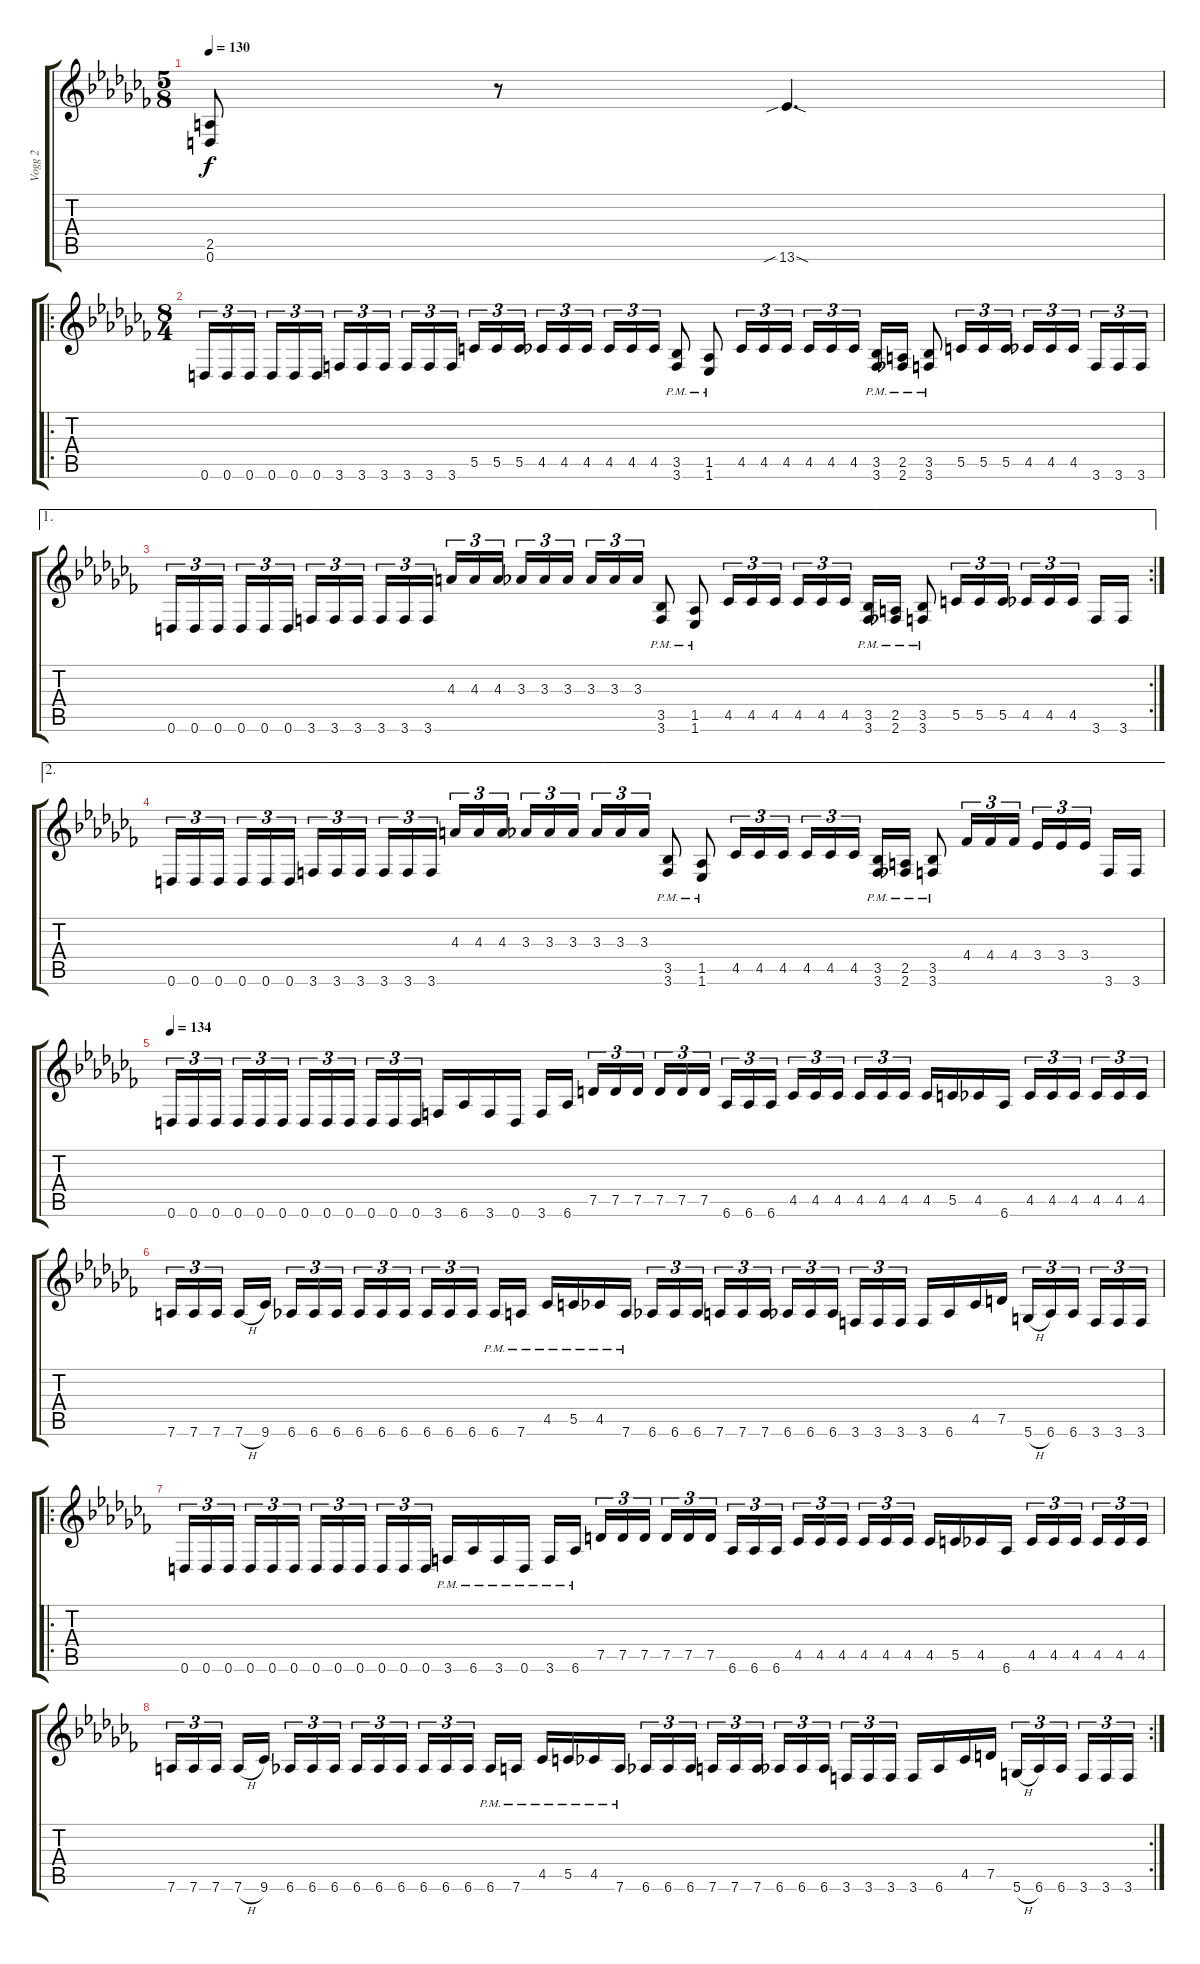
\track ("Vogg 2" "Vogg 2") {instrument distortionguitar}
\staff {score tabs}
\tuning (D4 A3 F3 C3 G2 D2) {hide}
\ts (5 8)
\tempo 130
\clef g2
\ks cb
(2.5 0.6).8{dy f} r.8 13.6{sib sod}.4{d} |
\ro
\ts (8 4)
0.6.16{tu (3 2)} 0.6.16{tu (3 2)} 0.6.16{tu (3 2) beam splitsecondary} 0.6.16{tu (3 2)} 0.6.16{tu (3 2)} 0.6.16{tu (3 2)} 3.6.16{tu (3 2)} 3.6.16{tu (3 2)} 3.6.16{tu (3 2) beam splitsecondary} 3.6.16{tu (3 2)} 3.6.16{tu (3 2)} 3.6.16{tu (3 2)} 5.5.16{tu (3 2)} 5.5.16{tu (3 2)} 5.5.16{tu (3 2) beam splitsecondary} 4.5.16{tu (3 2)} 4.5.16{tu (3 2)} 4.5.16{tu (3 2)} 4.5.16{tu (3 2)} 4.5.16{tu (3 2)} 4.5.16{tu (3 2)} (3.5{pm} 3.6{pm}).8 (1.5{pm} 1.6{pm}).8 4.5.16{tu (3 2)} 4.5.16{tu (3 2)} 4.5.16{tu (3 2)} 4.5.16{tu (3 2)} 4.5.16{tu (3 2)} 4.5.16{tu (3 2) beam splitsecondary} (3.5{pm} 3.6{pm}).16 (2.5{pm} 2.6{pm}).16 (3.5{pm} 3.6{pm}).8 5.5.16{tu (3 2)} 5.5.16{tu (3 2)} 5.5.16{tu (3 2)} 4.5.16{tu (3 2)} 4.5.16{tu (3 2)} 4.5.16{tu (3 2) beam splitsecondary} 3.6.16{tu (3 2)} 3.6.16{tu (3 2)} 3.6.16{tu (3 2)} |
\ae 1
\rc 2
0.6.16{tu (3 2)} 0.6.16{tu (3 2)} 0.6.16{tu (3 2) beam splitsecondary} 0.6.16{tu (3 2)} 0.6.16{tu (3 2)} 0.6.16{tu (3 2)} 3.6.16{tu (3 2)} 3.6.16{tu (3 2)} 3.6.16{tu (3 2) beam splitsecondary} 3.6.16{tu (3 2)} 3.6.16{tu (3 2)} 3.6.16{tu (3 2)} 4.3.16{tu (3 2)} 4.3.16{tu (3 2)} 4.3.16{tu (3 2) beam splitsecondary} 3.3.16{tu (3 2)} 3.3.16{tu (3 2)} 3.3.16{tu (3 2)} 3.3.16{tu (3 2)} 3.3.16{tu (3 2)} 3.3.16{tu (3 2)} (3.5{pm} 3.6{pm}).8 (1.5{pm} 1.6{pm}).8 4.5.16{tu (3 2)} 4.5.16{tu (3 2)} 4.5.16{tu (3 2)} 4.5.16{tu (3 2)} 4.5.16{tu (3 2)} 4.5.16{tu (3 2) beam splitsecondary} (3.5{pm} 3.6{pm}).16 (2.5{pm} 2.6{pm}).16 (3.5{pm} 3.6{pm}).8 5.5.16{tu (3 2)} 5.5.16{tu (3 2)} 5.5.16{tu (3 2)} 4.5.16{tu (3 2)} 4.5.16{tu (3 2)} 4.5.16{tu (3 2) beam splitsecondary} 3.6.16 3.6.16 |
\ae 2
0.6.16{tu (3 2)} 0.6.16{tu (3 2)} 0.6.16{tu (3 2) beam splitsecondary} 0.6.16{tu (3 2)} 0.6.16{tu (3 2)} 0.6.16{tu (3 2)} 3.6.16{tu (3 2)} 3.6.16{tu (3 2)} 3.6.16{tu (3 2) beam splitsecondary} 3.6.16{tu (3 2)} 3.6.16{tu (3 2)} 3.6.16{tu (3 2)} 4.3.16{tu (3 2)} 4.3.16{tu (3 2)} 4.3.16{tu (3 2) beam splitsecondary} 3.3.16{tu (3 2)} 3.3.16{tu (3 2)} 3.3.16{tu (3 2)} 3.3.16{tu (3 2)} 3.3.16{tu (3 2)} 3.3.16{tu (3 2)} (3.5{pm} 3.6{pm}).8 (1.5{pm} 1.6{pm}).8 4.5.16{tu (3 2)} 4.5.16{tu (3 2)} 4.5.16{tu (3 2)} 4.5.16{tu (3 2)} 4.5.16{tu (3 2)} 4.5.16{tu (3 2) beam splitsecondary} (3.5{pm} 3.6{pm}).16 (2.5{pm} 2.6{pm}).16 (3.5{pm} 3.6{pm}).8 4.4.16{tu (3 2)} 4.4.16{tu (3 2)} 4.4.16{tu (3 2)} 3.4.16{tu (3 2)} 3.4.16{tu (3 2)} 3.4.16{tu (3 2) beam splitsecondary} 3.6.16 3.6.16 |
\tempo 134
0.6.16{tu (3 2)} 0.6.16{tu (3 2)} 0.6.16{tu (3 2) beam splitsecondary} 0.6.16{tu (3 2)} 0.6.16{tu (3 2)} 0.6.16{tu (3 2)} 0.6.16{tu (3 2)} 0.6.16{tu (3 2)} 0.6.16{tu (3 2) beam splitsecondary} 0.6.16{tu (3 2)} 0.6.16{tu (3 2)} 0.6.16{tu (3 2)} 3.6.16 6.6.16 3.6.16 0.6.16 3.6.16 6.6.16{beam splitsecondary} 7.5.16{tu (3 2)} 7.5.16{tu (3 2)} 7.5.16{tu (3 2)} 7.5.16{tu (3 2)} 7.5.16{tu (3 2)} 7.5.16{tu (3 2) beam splitsecondary} 6.6.16{tu (3 2)} 6.6.16{tu (3 2)} 6.6.16{tu (3 2)} 4.5.16{tu (3 2)} 4.5.16{tu (3 2)} 4.5.16{tu (3 2) beam splitsecondary} 4.5.16{tu (3 2)} 4.5.16{tu (3 2)} 4.5.16{tu (3 2)} 4.5.16 5.5.16 4.5.16 6.6.16 4.5.16{tu (3 2)} 4.5.16{tu (3 2)} 4.5.16{tu (3 2) beam splitsecondary} 4.5.16{tu (3 2)} 4.5.16{tu (3 2)} 4.5.16{tu (3 2)} |
7.6.16{tu (3 2)} 7.6.16{tu (3 2)} 7.6.16{tu (3 2) beam splitsecondary} 7.6{h}.16 9.6.16 6.6.16{tu (3 2)} 6.6.16{tu (3 2)} 6.6.16{tu (3 2) beam splitsecondary} 6.6.16{tu (3 2)} 6.6.16{tu (3 2)} 6.6.16{tu (3 2)} 6.6.16{tu (3 2)} 6.6.16{tu (3 2)} 6.6.16{tu (3 2) beam splitsecondary} 6.6{pm}.16 7.6{pm}.16 4.5{pm}.16 5.5{pm}.16 4.5{pm}.16 7.6{pm}.16 6.6.16{tu (3 2)} 6.6.16{tu (3 2)} 6.6.16{tu (3 2) beam splitsecondary} 7.6.16{tu (3 2)} 7.6.16{tu (3 2)} 7.6.16{tu (3 2)} 6.6.16{tu (3 2)} 6.6.16{tu (3 2)} 6.6.16{tu (3 2) beam splitsecondary} 3.6.16{tu (3 2)} 3.6.16{tu (3 2)} 3.6.16{tu (3 2)} 3.6.16 6.6.16 4.5.16 7.5.16 5.6{h}.16{tu (3 2)} 6.6.16{tu (3 2)} 6.6.16{tu (3 2) beam splitsecondary} 3.6.16{tu (3 2)} 3.6.16{tu (3 2)} 3.6.16{tu (3 2)} |
\ro
0.6.16{tu (3 2)} 0.6.16{tu (3 2)} 0.6.16{tu (3 2) beam splitsecondary} 0.6.16{tu (3 2)} 0.6.16{tu (3 2)} 0.6.16{tu (3 2)} 0.6.16{tu (3 2)} 0.6.16{tu (3 2)} 0.6.16{tu (3 2) beam splitsecondary} 0.6.16{tu (3 2)} 0.6.16{tu (3 2)} 0.6.16{tu (3 2)} 3.6{pm}.16 6.6{pm}.16 3.6{pm}.16 0.6{pm}.16 3.6{pm}.16 6.6{pm}.16{beam splitsecondary} 7.5.16{tu (3 2)} 7.5.16{tu (3 2)} 7.5.16{tu (3 2)} 7.5.16{tu (3 2)} 7.5.16{tu (3 2)} 7.5.16{tu (3 2) beam splitsecondary} 6.6.16{tu (3 2)} 6.6.16{tu (3 2)} 6.6.16{tu (3 2)} 4.5.16{tu (3 2)} 4.5.16{tu (3 2)} 4.5.16{tu (3 2) beam splitsecondary} 4.5.16{tu (3 2)} 4.5.16{tu (3 2)} 4.5.16{tu (3 2)} 4.5.16 5.5.16 4.5.16 6.6.16 4.5.16{tu (3 2)} 4.5.16{tu (3 2)} 4.5.16{tu (3 2) beam splitsecondary} 4.5.16{tu (3 2)} 4.5.16{tu (3 2)} 4.5.16{tu (3 2)} |
\rc 2
7.6.16{tu (3 2)} 7.6.16{tu (3 2)} 7.6.16{tu (3 2) beam splitsecondary} 7.6{h}.16 9.6.16 6.6.16{tu (3 2)} 6.6.16{tu (3 2)} 6.6.16{tu (3 2) beam splitsecondary} 6.6.16{tu (3 2)} 6.6.16{tu (3 2)} 6.6.16{tu (3 2)} 6.6.16{tu (3 2)} 6.6.16{tu (3 2)} 6.6.16{tu (3 2) beam splitsecondary} 6.6{pm}.16 7.6{pm}.16 4.5{pm}.16 5.5{pm}.16 4.5{pm}.16 7.6{pm}.16 6.6.16{tu (3 2)} 6.6.16{tu (3 2)} 6.6.16{tu (3 2) beam splitsecondary} 7.6.16{tu (3 2)} 7.6.16{tu (3 2)} 7.6.16{tu (3 2)} 6.6.16{tu (3 2)} 6.6.16{tu (3 2)} 6.6.16{tu (3 2) beam splitsecondary} 3.6.16{tu (3 2)} 3.6.16{tu (3 2)} 3.6.16{tu (3 2)} 3.6.16 6.6.16 4.5.16 7.5.16 5.6{h}.16{tu (3 2)} 6.6.16{tu (3 2)} 6.6.16{tu (3 2) beam splitsecondary} 3.6.16{tu (3 2)} 3.6.16{tu (3 2)} 3.6.16{tu (3 2)}
